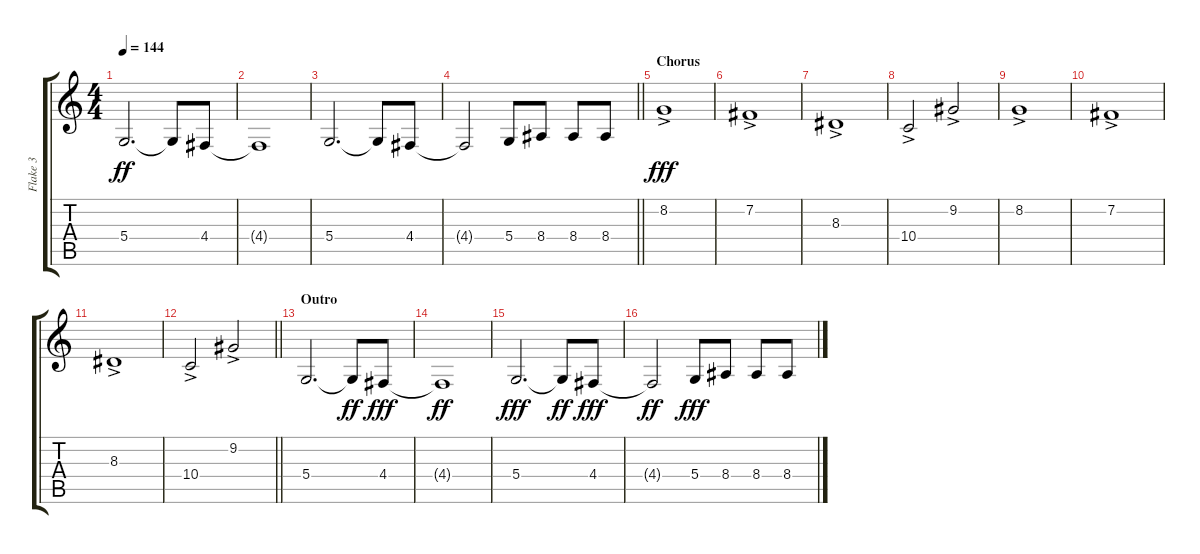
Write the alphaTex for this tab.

\track ("Flake 3" "Flake 3") {instrument pad4choir}
\staff {score tabs}
\tuning (E4 B3 G3 D3 A2 E2) {hide}
\ts (4 4)
\tempo 144
\clef g2
\ks c
5.4.2{d dy ff} 5.4{t}.8 4.4.8 |
4.4{t}.1 |
5.4.2{d} 5.4{t}.8 4.4.8 |
\barLineRight lightlight
4.4{t}.2 5.4.8 8.4.8 8.4.8 8.4.8 |
\section ("" "Chorus")
8.2{ac}.1{dy fff instrument trombone} |
7.2{ac}.1 |
8.3{ac}.1 |
10.4{ac}.2 9.2{ac}.2 |
8.2{ac}.1{instrument trombone} |
7.2{ac}.1 |
8.3{ac}.1 |
\barLineRight lightlight
10.4{ac}.2 9.2{ac}.2 |
\section ("" "Outro")
5.4.2{d instrument pad1newage} 5.4{t}.8{dy ff} 4.4.8{dy fff} |
4.4{t}.1{dy ff} |
5.4.2{d dy fff} 5.4{t}.8{dy ff} 4.4.8{dy fff} |
4.4{t}.2{dy ff} 5.4.8{dy fff} 8.4.8 8.4.8 8.4.8
